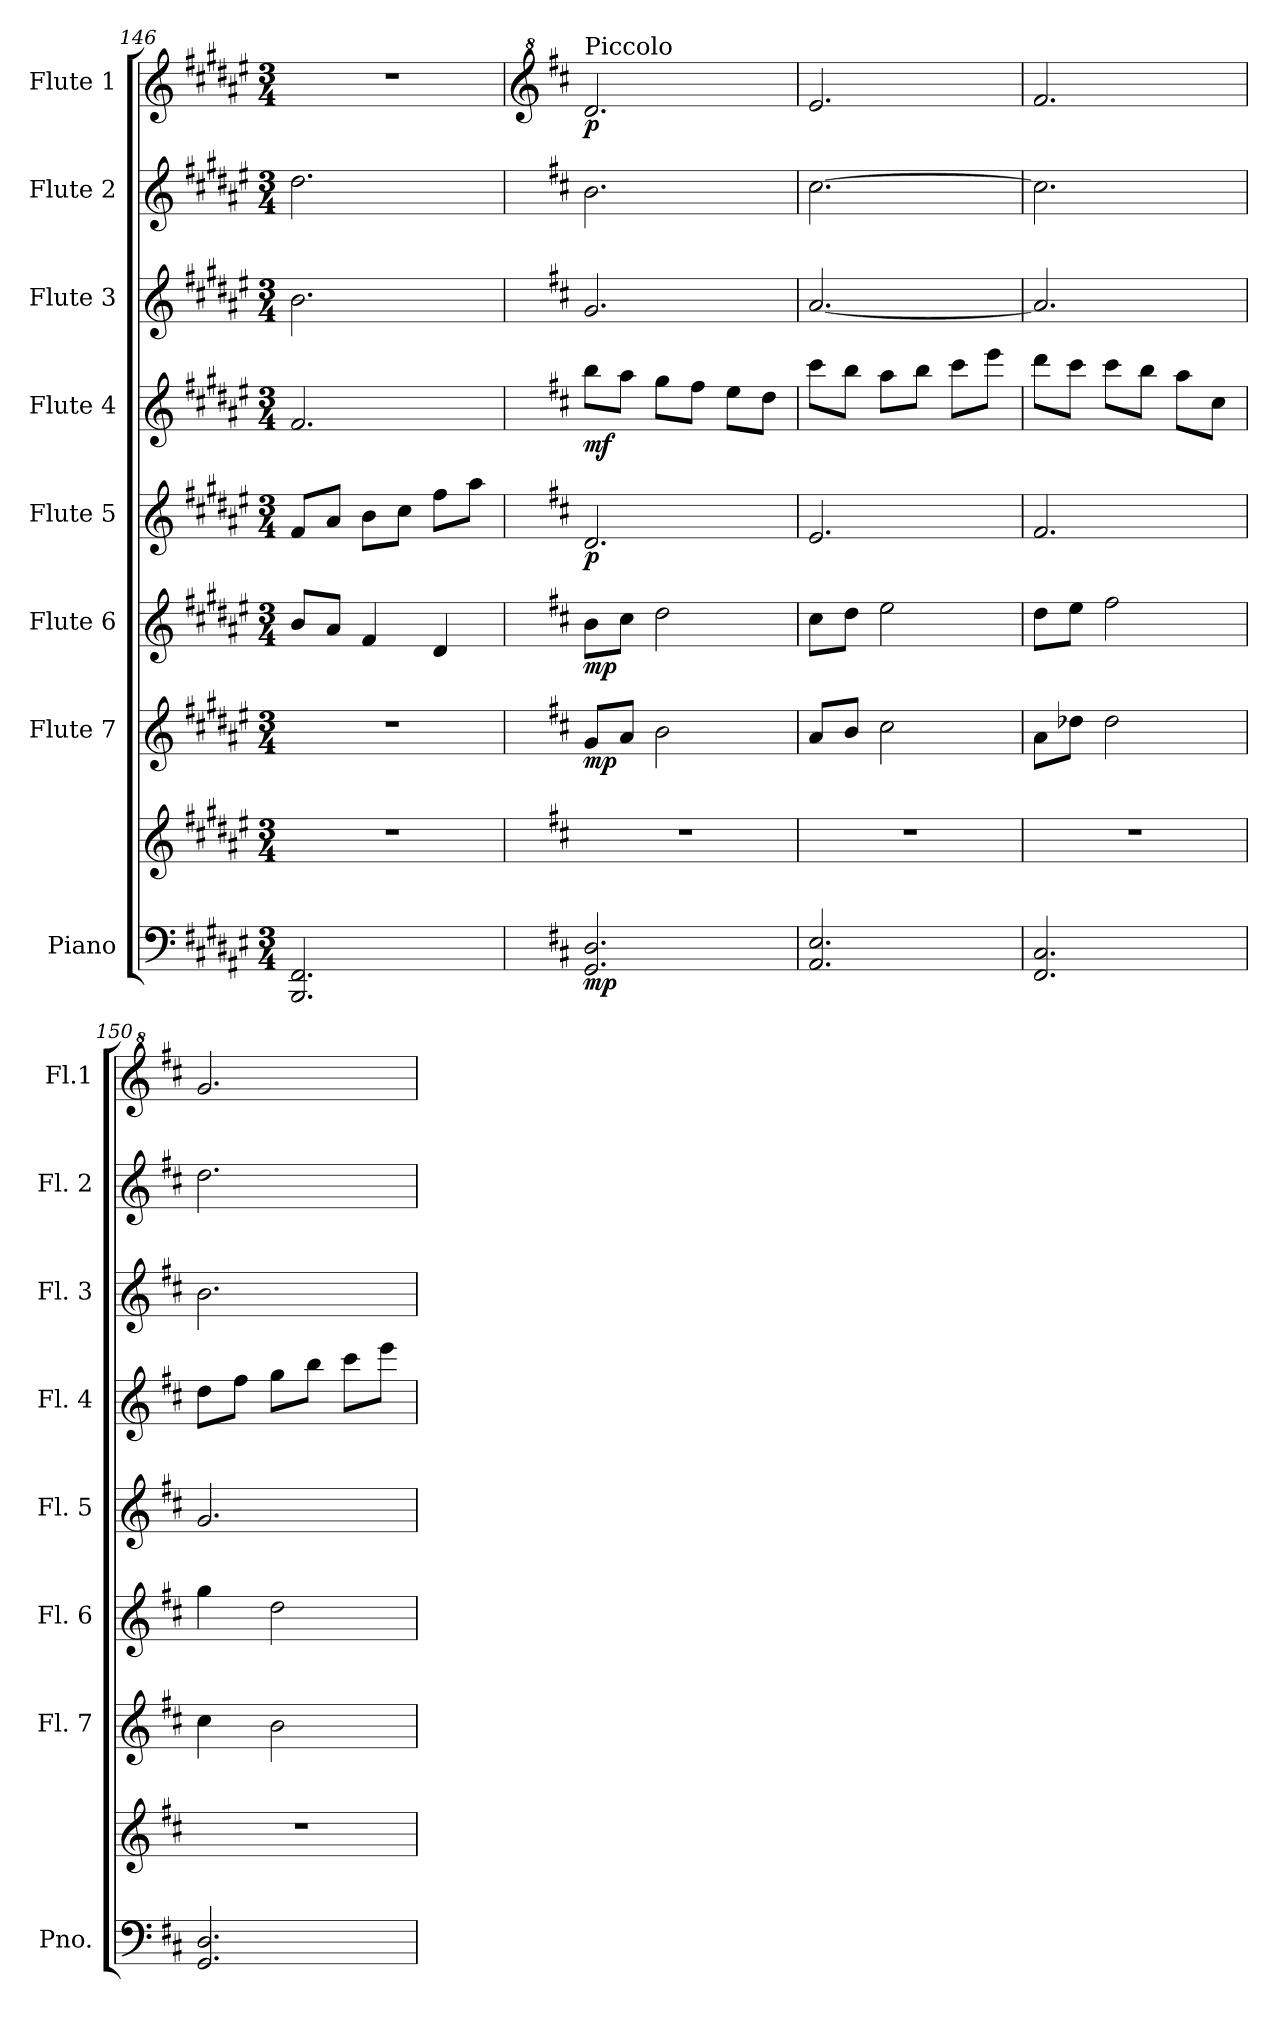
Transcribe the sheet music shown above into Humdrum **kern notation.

**kern	**kern	**dynam	**kern	**dynam	**kern	**dynam	**kern	**dynam	**kern	**dynam	**kern	**kern	**kern	**dynam
*part8	*part8	*part8	*part7	*part7	*part6	*part6	*part5	*part5	*part4	*part4	*part3	*part2	*part1	*part1
*staff9	*staff8	*staff8/9	*staff7	*staff7	*staff6	*staff6	*staff5	*staff5	*staff4	*staff4	*staff3	*staff2	*staff1	*staff1
*I"Piano	*	*	*I"Flute 7	*	*I"Flute 6	*	*I"Flute 5	*	*I"Flute 4	*	*I"Flute 3	*I"Flute 2	*I"Flute 1	*
*I'Pno.	*	*	*I'Fl. 7	*	*I'Fl. 6	*	*I'Fl. 5	*	*I'Fl. 4	*	*I'Fl. 3	*I'Fl. 2	*I'Fl.1	*
*clefF4	*clefG2	*	*clefG2	*	*clefG2	*	*clefG2	*	*clefG2	*	*clefG2	*clefG2	*clefG2	*
*k[f#c#g#d#a#e#]	*k[f#c#g#d#a#e#]	*	*k[f#c#g#d#a#e#]	*	*k[f#c#g#d#a#e#]	*	*k[f#c#g#d#a#e#]	*	*k[f#c#g#d#a#e#]	*	*k[f#c#g#d#a#e#]	*k[f#c#g#d#a#e#]	*k[f#c#g#d#a#e#]	*
*M3/4	*M3/4	*	*M3/4	*	*M3/4	*	*M3/4	*	*M3/4	*	*M3/4	*M3/4	*M3/4	*
=146	=146	=146	=146	=146	=146	=146	=146	=146	=146	=146	=146	=146	=146	=146
2.BBB/ 2.FF#/	2.r	.	2.r	.	8b/L	.	8f#/L	.	2.f#/	.	2.b\	2.dd#\	2.r	.
.	.	.	.	.	8a#/J	.	8a#/J	.	.	.	.	.	.	.
.	.	.	.	.	4f#/	.	8b\L	.	.	.	.	.	.	.
.	.	.	.	.	.	.	8cc#\J	.	.	.	.	.	.	.
.	.	.	.	.	4d#/	.	8ff#\L	.	.	.	.	.	.	.
.	.	.	.	.	.	.	8aa#\J	.	.	.	.	.	.	.
=147	=147	=147	=147	=147	=147	=147	=147	=147	=147	=147	=147	=147	=147	=147
*	*	*	*	*	*	*	*	*	*	*	*	*	*clefG^2	*
*k[f#c#]	*k[f#c#]	*	*k[f#c#]	*	*k[f#c#]	*	*k[f#c#]	*	*k[f#c#]	*	*k[f#c#]	*k[f#c#]	*k[f#c#]	*
!	!	!	!	!	!	!	!	!	!	!	!	!	!LO:TX:a:t=Piccolo	!
!	!	!LO:DY:b=2	!	!LO:DY:b	!	!LO:DY:b	!	!LO:DY:b	!	!LO:DY:b	!	!	!	!LO:DY:b
2.GG/ 2.D/	2.r	mp	8g/L	mp	8b\L	mp	2.d/	p	8bb\L	mf	2.g/	2.b\	2.dd/	p
.	.	.	8a/J	.	8cc#\J	.	.	.	8aa\J	.	.	.	.	.
.	.	.	2b\	.	2dd\	.	.	.	8gg\L	.	.	.	.	.
.	.	.	.	.	.	.	.	.	8ff#\J	.	.	.	.	.
.	.	.	.	.	.	.	.	.	8ee\L	.	.	.	.	.
.	.	.	.	.	.	.	.	.	8dd\J	.	.	.	.	.
!!LO:PB:g=z
=148	=148	=148	=148	=148	=148	=148	=148	=148	=148	=148	=148	=148	=148	=148
2.AA/ 2.E/	2.r	.	8a/L	.	8cc#\L	.	2.e/	.	8ccc#\L	.	[2.a/	[2.cc#\	2.ee/	.
.	.	.	8b/J	.	8dd\J	.	.	.	8bb\J	.	.	.	.	.
.	.	.	2cc#\	.	2ee\	.	.	.	8aa\L	.	.	.	.	.
.	.	.	.	.	.	.	.	.	8bb\J	.	.	.	.	.
.	.	.	.	.	.	.	.	.	8ccc#\L	.	.	.	.	.
.	.	.	.	.	.	.	.	.	8eee\J	.	.	.	.	.
=149	=149	=149	=149	=149	=149	=149	=149	=149	=149	=149	=149	=149	=149	=149
2.FF#/ 2.C#/	2.r	.	8a\L	.	8dd\L	.	2.f#/	.	8ddd\L	.	2.a/]	2.cc#\]	2.ff#/	.
.	.	.	8dd-X\J	.	8ee\J	.	.	.	8ccc#\J	.	.	.	.	.
.	.	.	2dd-\	.	2ff#\	.	.	.	8ccc#\L	.	.	.	.	.
.	.	.	.	.	.	.	.	.	8bb\J	.	.	.	.	.
.	.	.	.	.	.	.	.	.	8aa\L	.	.	.	.	.
.	.	.	.	.	.	.	.	.	8cc#\J	.	.	.	.	.
=150	=150	=150	=150	=150	=150	=150	=150	=150	=150	=150	=150	=150	=150	=150
2.GG/ 2.D/	2.r	.	4cc#\	.	4gg\	.	2.g/	.	8dd\L	.	2.b\	2.dd\	2.gg/	.
.	.	.	.	.	.	.	.	.	8ff#\J	.	.	.	.	.
.	.	.	2b\	.	2dd\	.	.	.	8gg\L	.	.	.	.	.
.	.	.	.	.	.	.	.	.	8bb\J	.	.	.	.	.
.	.	.	.	.	.	.	.	.	8ccc#\L	.	.	.	.	.
.	.	.	.	.	.	.	.	.	8eee\J	.	.	.	.	.
=	=	=	=	=	=	=	=	=	=	=	=	=	=	=
*-	*-	*-	*-	*-	*-	*-	*-	*-	*-	*-	*-	*-	*-	*-
